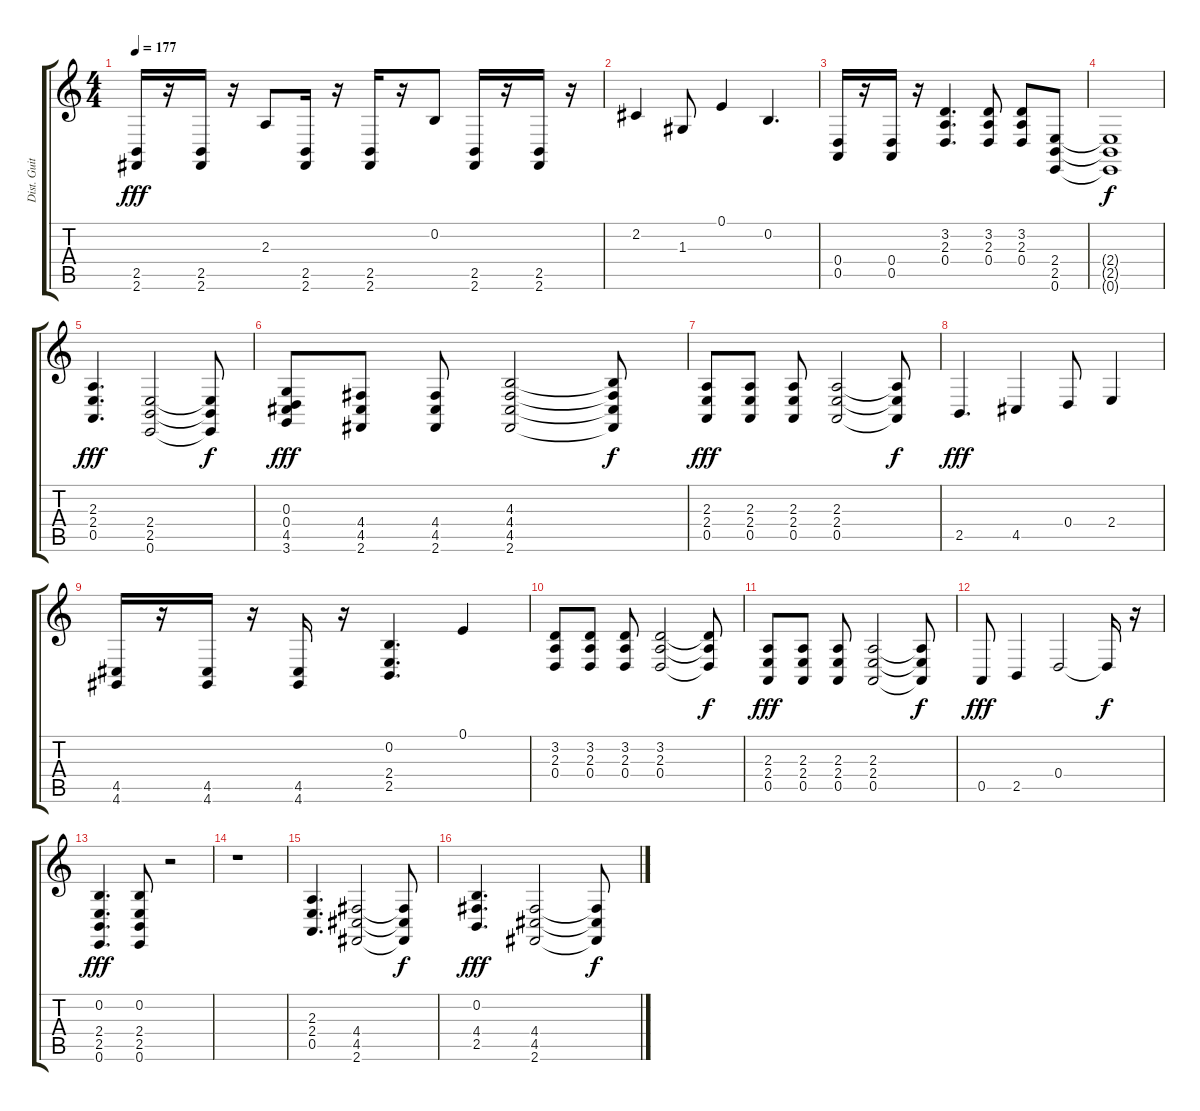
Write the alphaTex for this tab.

\track ("Dist. Guitar 3" "Dist. Guit") {instrument lead5charang}
\staff {score tabs}
\tuning (E4 B3 G3 D3 A2 E2) {hide}
\ts (4 4)
\tempo 177
\clef g2
\ks c
(2.5 2.6).16{dy fff} r.16 (2.5 2.6).16 r.16 2.3.8 (2.5 2.6).16 r.16 (2.5 2.6).16 r.16 0.2.8 (2.5 2.6).16 r.16 (2.5 2.6).16 r.16 |
2.2.4 1.3.8 0.1.4 0.2.4{d} |
(0.4 0.5).16 r.16 (0.4 0.5).16 r.16 (3.2 2.3 0.4).4{d} (3.2 2.3 0.4).8 (3.2 2.3 0.4).8 (2.4 2.5 0.6).8 |
(2.4{t} 2.5{t} 0.6{t}).1{dy f} |
(2.3 2.4 0.5).4{d dy fff} (2.4 2.5 0.6).2 (2.4{t} 2.5{t} 0.6{t}).8{dy f} |
(0.3 0.4 4.5 3.6).8{dy fff} (4.4 4.5 2.6).8 (4.4 4.5 2.6).8 (4.3 4.4 4.5 2.6).2 (4.3{t} 4.4{t} 4.5{t} 2.6{t}).8{dy f} |
(2.3 2.4 0.5).8{dy fff} (2.3 2.4 0.5).8 (2.3 2.4 0.5).8 (2.3 2.4 0.5).2 (2.3{t} 2.4{t} 0.5{t}).8{dy f} |
2.5.4{d dy fff} 4.5.4 0.4.8 2.4.4 |
(4.5 4.6).16 r.16 (4.5 4.6).16 r.16 (4.5 4.6).16 r.16 (0.2 2.4 2.5).4{d} 0.1.4 |
(3.2 2.3 0.4).8 (3.2 2.3 0.4).8 (3.2 2.3 0.4).8 (3.2 2.3 0.4).2 (3.2{t} 2.3{t} 0.4{t}).8{dy f} |
(2.3 2.4 0.5).8{dy fff} (2.3 2.4 0.5).8 (2.3 2.4 0.5).8 (2.3 2.4 0.5).2 (2.3{t} 2.4{t} 0.5{t}).8{dy f} |
0.5.8{dy fff} 2.5.4 0.4.2 0.4{t}.16{dy f} r.16 |
(0.2 2.4 2.5 0.6).4{d dy fff} (0.2 2.4 2.5 0.6).8 r.2 |
r.1 |
(2.3 2.4 0.5).4{d} (4.4 4.5 2.6).2 (4.4{t} 4.5{t} 2.6{t}).8{dy f} |
(0.2 4.4 2.5).4{d dy fff} (4.4 4.5 2.6).2 (4.4{t} 4.5{t} 2.6{t}).8{dy f}
